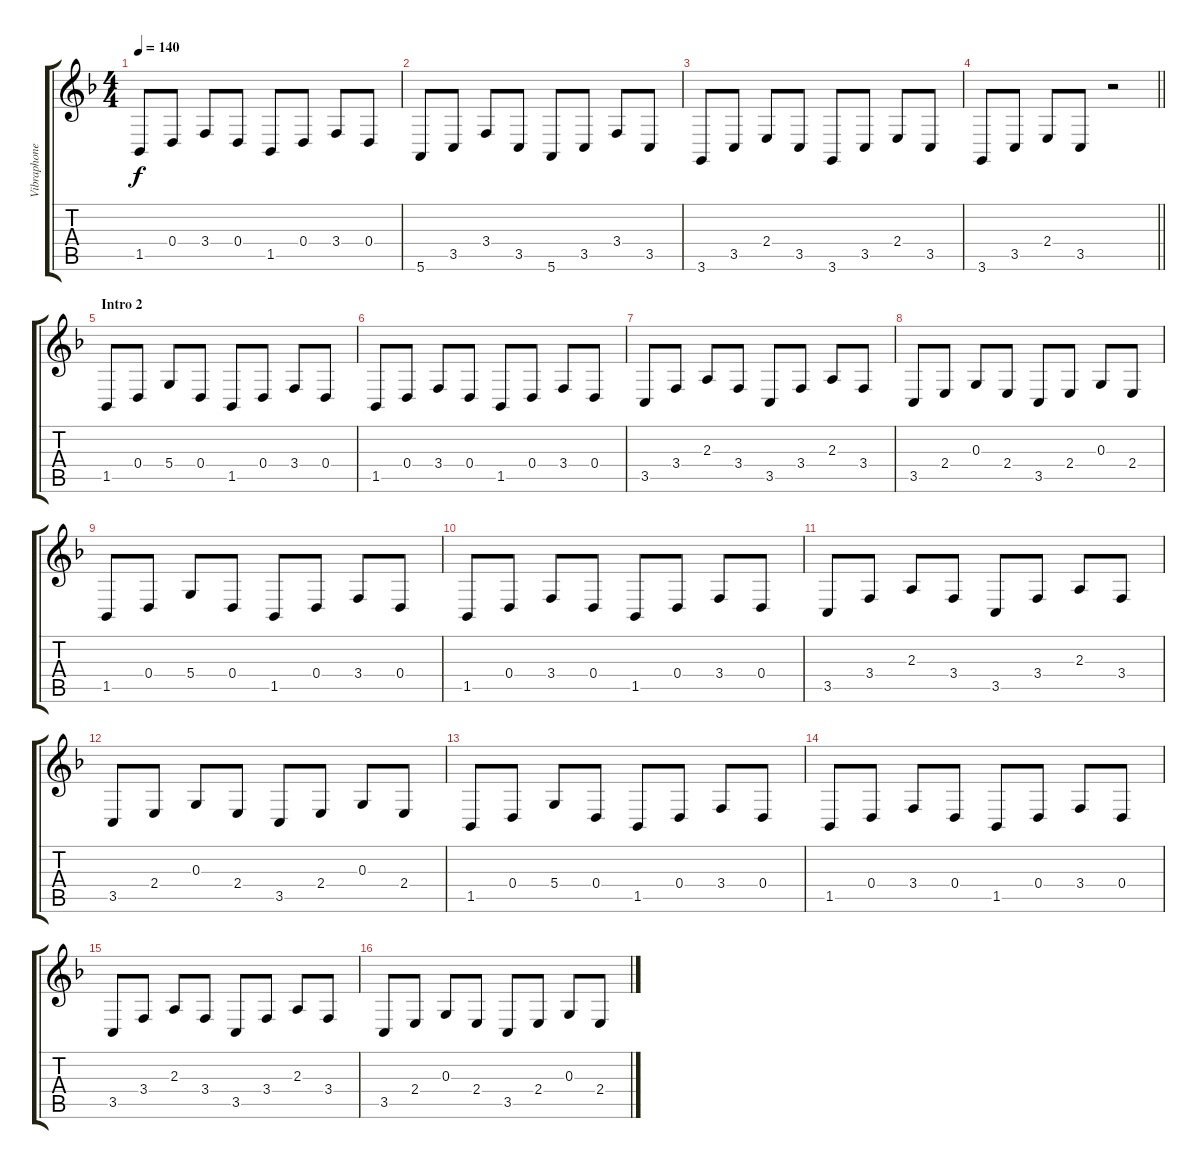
\track ("Vibraphone" "Vibraphone") {instrument vibraphone}
\staff {score tabs}
\tuning (E4 B3 G3 D3 A2 E2) {hide}
\ts (4 4)
\tempo 140
\clef g2
\ks f
1.5.8{dy f} 0.4.8 3.4.8 0.4.8 1.5.8 0.4.8 3.4.8 0.4.8 |
5.6.8 3.5.8 3.4.8 3.5.8 5.6.8 3.5.8 3.4.8 3.5.8 |
3.6.8 3.5.8 2.4.8 3.5.8 3.6.8 3.5.8 2.4.8 3.5.8 |
\barLineRight lightlight
3.6.8 3.5.8 2.4.8 3.5.8 r.2 |
\section ("" "Intro 2")
1.5.8 0.4.8 5.4.8 0.4.8 1.5.8 0.4.8 3.4.8 0.4.8 |
1.5.8 0.4.8 3.4.8 0.4.8 1.5.8 0.4.8 3.4.8 0.4.8 |
3.5.8 3.4.8 2.3.8 3.4.8 3.5.8 3.4.8 2.3.8 3.4.8 |
3.5.8 2.4.8 0.3.8 2.4.8 3.5.8 2.4.8 0.3.8 2.4.8 |
1.5.8 0.4.8 5.4.8 0.4.8 1.5.8 0.4.8 3.4.8 0.4.8 |
1.5.8 0.4.8 3.4.8 0.4.8 1.5.8 0.4.8 3.4.8 0.4.8 |
3.5.8 3.4.8 2.3.8 3.4.8 3.5.8 3.4.8 2.3.8 3.4.8 |
3.5.8 2.4.8 0.3.8 2.4.8 3.5.8 2.4.8 0.3.8 2.4.8 |
1.5.8 0.4.8 5.4.8 0.4.8 1.5.8 0.4.8 3.4.8 0.4.8 |
1.5.8 0.4.8 3.4.8 0.4.8 1.5.8 0.4.8 3.4.8 0.4.8 |
3.5.8 3.4.8 2.3.8 3.4.8 3.5.8 3.4.8 2.3.8 3.4.8 |
3.5.8 2.4.8 0.3.8 2.4.8 3.5.8 2.4.8 0.3.8 2.4.8
